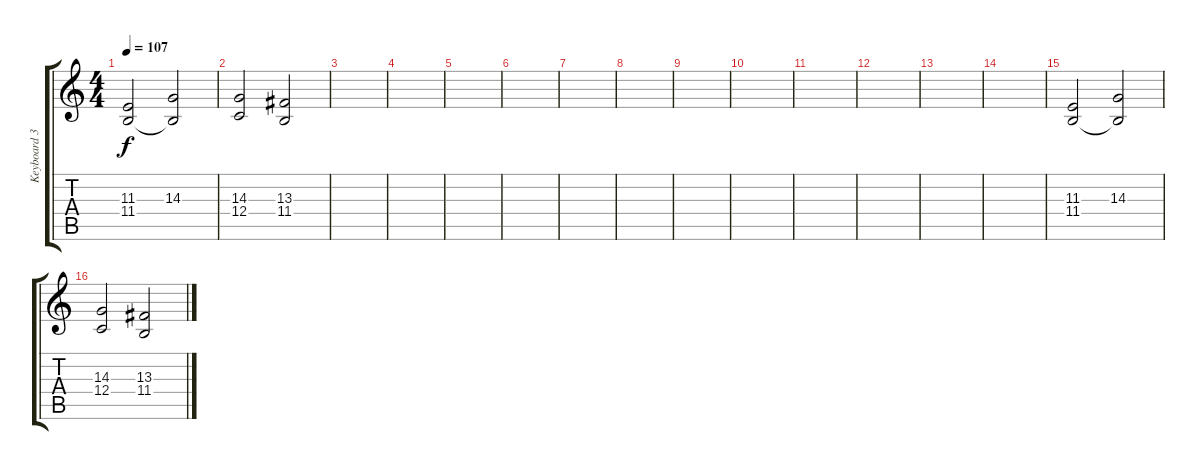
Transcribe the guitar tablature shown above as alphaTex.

\track ("Keyboard 3" "Keyboard 3") {instrument pad2warm}
\staff {score tabs}
\tuning (D4 A3 F3 C3 G2 C2) {hide}
\ts (4 4)
\tempo 107
\clef g2
\ks c
(11.3 11.4{t}).2{dy f} (14.3 11.4{t}).2 |
(14.3 12.4).2 (13.3 11.4).2 |
|
|
|
|
|
|
|
|
|
|
|
|
(11.3 11.4).2 (14.3 11.4{t}).2 |
(14.3 12.4).2 (13.3 11.4).2
